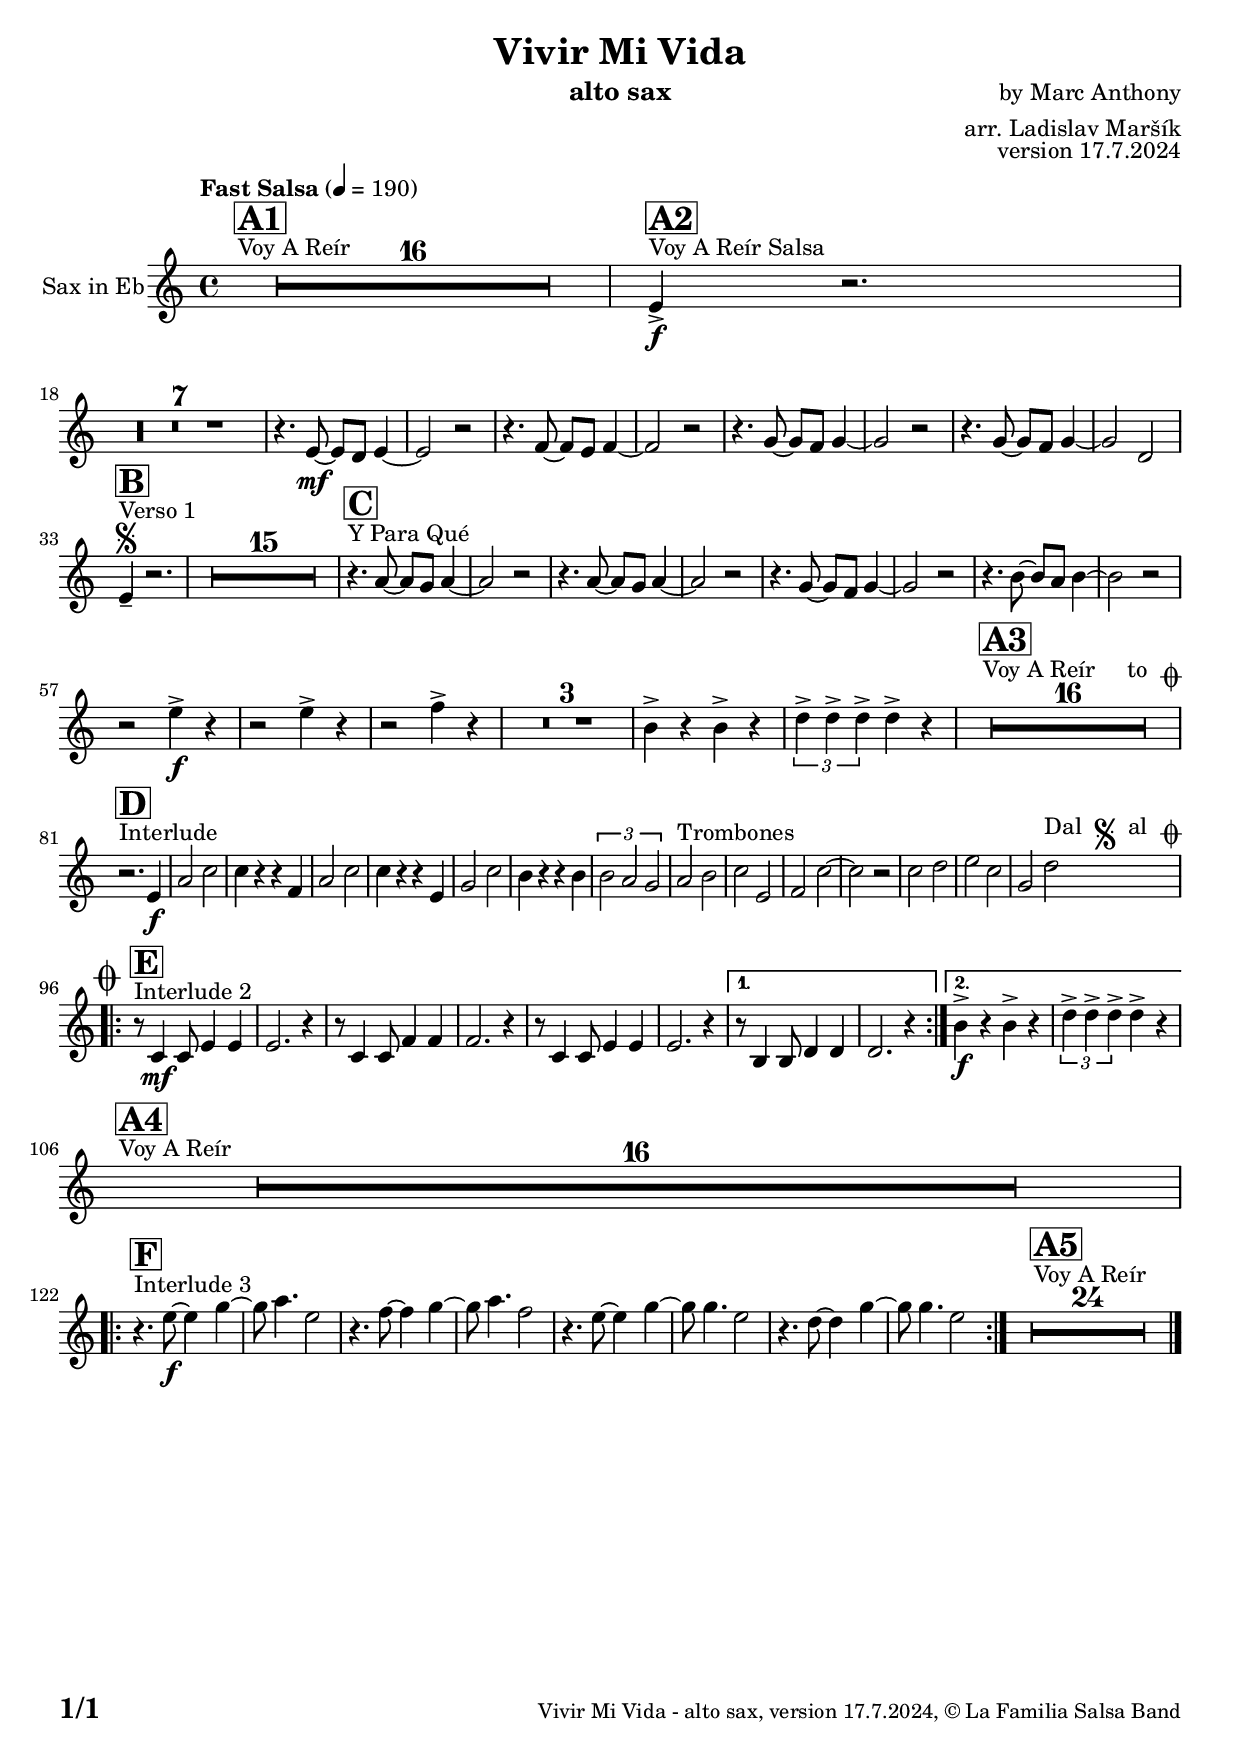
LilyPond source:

\version "2.22.2"

% Sheet revision 2022_09

\header {
  title = "Vivir Mi Vida"
  instrument = "alto sax"
  composer = "by Marc Anthony"
  arranger = "arr. Ladislav Maršík"
  opus = "version 17.7.2024"
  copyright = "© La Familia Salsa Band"
}

inst =
#(define-music-function
  (string)
  (string?)
  #{ <>^\markup \abs-fontsize #16 \bold \box #string #})

makePercent = #(define-music-function (note) (ly:music?)
                 (make-music 'PercentEvent 'length (ly:music-length note)))

#(define (test-stencil grob text)
   (let* ((orig (ly:grob-original grob))
          (siblings (ly:spanner-broken-into orig)) ; have we been split?
          (refp (ly:grob-system grob))
          (left-bound (ly:spanner-bound grob LEFT))
          (right-bound (ly:spanner-bound grob RIGHT))
          (elts-L (ly:grob-array->list (ly:grob-object left-bound 'elements)))
          (elts-R (ly:grob-array->list (ly:grob-object right-bound 'elements)))
          (break-alignment-L
           (filter
            (lambda (elt) (grob::has-interface elt 'break-alignment-interface))
            elts-L))
          (break-alignment-R
           (filter
            (lambda (elt) (grob::has-interface elt 'break-alignment-interface))
            elts-R))
          (break-alignment-L-ext (ly:grob-extent (car break-alignment-L) refp X))
          (break-alignment-R-ext (ly:grob-extent (car break-alignment-R) refp X))
          (num
           (markup text))
          (num
           (if (or (null? siblings)
                   (eq? grob (car siblings)))
               num
               (make-parenthesize-markup num)))
          (num (grob-interpret-markup grob num))
          (num-stil-ext-X (ly:stencil-extent num X))
          (num-stil-ext-Y (ly:stencil-extent num Y))
          (num (ly:stencil-aligned-to num X CENTER))
          (num
           (ly:stencil-translate-axis
            num
            (+ (interval-length break-alignment-L-ext)
               (* 0.5
                  (- (car break-alignment-R-ext)
                     (cdr break-alignment-L-ext))))
            X))
          (bracket-L
           (markup
            #:path
            0.1 ; line-thickness
            `((moveto 0.5 ,(* 0.5 (interval-length num-stil-ext-Y)))
              (lineto ,(* 0.5
                          (- (car break-alignment-R-ext)
                             (cdr break-alignment-L-ext)
                             (interval-length num-stil-ext-X)))
                      ,(* 0.5 (interval-length num-stil-ext-Y)))
              (closepath)
              (rlineto 0.0
                       ,(if (or (null? siblings) (eq? grob (car siblings)))
                            -1.0 0.0)))))
          (bracket-R
           (markup
            #:path
            0.1
            `((moveto ,(* 0.5
                          (- (car break-alignment-R-ext)
                             (cdr break-alignment-L-ext)
                             (interval-length num-stil-ext-X)))
                      ,(* 0.5 (interval-length num-stil-ext-Y)))
              (lineto 0.5
                      ,(* 0.5 (interval-length num-stil-ext-Y)))
              (closepath)
              (rlineto 0.0
                       ,(if (or (null? siblings) (eq? grob (last siblings)))
                            -1.0 0.0)))))
          (bracket-L (grob-interpret-markup grob bracket-L))
          (bracket-R (grob-interpret-markup grob bracket-R))
          (num (ly:stencil-combine-at-edge num X LEFT bracket-L 0.4))
          (num (ly:stencil-combine-at-edge num X RIGHT bracket-R 0.4)))
     num))

#(define-public (Measure_attached_spanner_engraver context)
   (let ((span '())
         (finished '())
         (event-start '())
         (event-stop '()))
     (make-engraver
      (listeners ((measure-counter-event engraver event)
                  (if (= START (ly:event-property event 'span-direction))
                      (set! event-start event)
                      (set! event-stop event))))
      ((process-music trans)
       (if (ly:stream-event? event-stop)
           (if (null? span)
               (ly:warning "You're trying to end a measure-attached spanner but you haven't started one.")
               (begin (set! finished span)
                 (ly:engraver-announce-end-grob trans finished event-start)
                 (set! span '())
                 (set! event-stop '()))))
       (if (ly:stream-event? event-start)
           (begin (set! span (ly:engraver-make-grob trans 'MeasureCounter event-start))
             (set! event-start '()))))
      ((stop-translation-timestep trans)
       (if (and (ly:spanner? span)
                (null? (ly:spanner-bound span LEFT))
                (moment<=? (ly:context-property context 'measurePosition) ZERO-MOMENT))
           (ly:spanner-set-bound! span LEFT
                                  (ly:context-property context 'currentCommandColumn)))
       (if (and (ly:spanner? finished)
                (moment<=? (ly:context-property context 'measurePosition) ZERO-MOMENT))
           (begin
            (if (null? (ly:spanner-bound finished RIGHT))
                (ly:spanner-set-bound! finished RIGHT
                                       (ly:context-property context 'currentCommandColumn)))
            (set! finished '())
            (set! event-start '())
            (set! event-stop '()))))
      ((finalize trans)
       (if (ly:spanner? finished)
           (begin
            (if (null? (ly:spanner-bound finished RIGHT))
                (set! (ly:spanner-bound finished RIGHT)
                      (ly:context-property context 'currentCommandColumn)))
            (set! finished '())))
       (if (ly:spanner? span)
           (begin
            (ly:warning "I think there's a dangling measure-attached spanner :-(")
            (ly:grob-suicide! span)
            (set! span '())))))))

\layout {
  \context {
    \Staff
    \consists #Measure_attached_spanner_engraver
    \override MeasureCounter.font-encoding = #'latin1
    \override MeasureCounter.font-size = 0
    \override MeasureCounter.outside-staff-padding = 2
    \override MeasureCounter.outside-staff-horizontal-padding = #0
  }
}

repeatBracket = #(define-music-function
                  (parser location N note)
                  (number? ly:music?)
                  #{
                    \override Staff.MeasureCounter.stencil =
                    #(lambda (grob) (test-stencil grob #{ #(string-append(number->string N) "x") #} ))
                    \startMeasureCount
                    \repeat volta #N { $note }
                    \stopMeasureCount
                  #}
                  )

Sax = \new Voice
%\transpose c e % Ivar transposition c g, + c a' = c e
\transpose c a
\relative c {
  \set Staff.instrumentName = \markup {
    \center-align { "Sax in Eb" }
  }
  \set Staff.midiInstrument = "alto sax"
  \set Staff.midiMaximumVolume = #0.9

  \key c \minor
  \time 4/4
  \tempo "Fast Salsa" 4 = 190
  
  s1*0 ^\markup { "Voy A Reír" }
     \inst "A1"
  R1*16 
  
    s1*0 ^\markup { "Voy A Reír Salsa" }
   \inst "A2"
   g'4 \accent \f r2. | \break
   R1*7 
  
    r4. g8 \mf ~ g f g4 ~ |
  g2 r2 |
  r4. as8 ~ as g as4 ~ |
  as2 r2 |
  r4. bes8 ~ bes as bes4 ~ |
  bes2 r2 |
  r4. bes8 ~ bes as bes4 ~ |
  bes2 f2 | \break
  
   s1*0 ^\markup { "Verso 1" }
   \inst "B"
    \segno
   g4 -- r2. |
     R1*15
     
   s1*0 ^\markup { "Y Para Qué" }
   \inst "C"
  
  r4. c8 ~ c bes c4 ~ |
  c2 r2 |
  r4. c8 ~ c bes c4 ~ |
  c2 r2 |
  r4. bes8 ~ bes as bes4 ~ |
  bes2 r2 |
    r4. d8 ~ d c d4 ~ |
  d2 r2 | \break
  
  r2 g4 \accent \f  r |
    r2 g4 \accent  r |
      r2 as4 \accent  r |
  R1*3
  d,4 \accent r d \accent r|
   \tuplet 3/2 { f4 \accent f \accent f \accent } f4 \accent  r  |
  
    s1*0 ^\markup { "Voy A Reír     to " \musicglyph "scripts.coda" }
     \inst "A3"
  R1*16 \break
  
       s1*0 ^\markup { "Interlude" }
     \inst "D"
  
  r2. g,4 \f |
  c2 es |
  es4 r r as, |
  c2 es |
  es4 r r g, |
  bes2 es |
  d4 r r d |
  \tuplet 3/2 { d2 c bes }
  c2 ^\markup { "Trombones" } d |
  es g, |
  as es' ~ |
  es r |
  es f |
  g es |
  bes f'   ^\markup { "Dal " \musicglyph "scripts.segno" " al " \musicglyph "scripts.coda" } |  \break
  
      s1*0 ^\markup { "Interlude 2" }
     \inst "E"
  
    \mark \markup { \musicglyph "scripts.coda" }
    
    \repeat volta 2 {
    r8 es,4 \mf es8 g4 g4 |
    g2. r4 |
        r8 es4 es8 as4 as4 |
    as2. r4 |
            r8 es4 es8 g4 g4 |
    g2. r4 |
    }
    \alternative { 
   {   
          r8 d4 d8 f4 f4 |
    f2. r4 |
}
    {
              d'4 \f \accent r d \accent  r |
    \tuplet 3/2 { f4 \accent f \accent f \accent } f4 \accent r \break
    }
    }
    
        s1*0 ^\markup { "Voy A Reír" }
     \inst "A4"
  R1*16 \break
  
        s1*0 ^\markup { "Interlude 3" }
     \inst "F"
  \repeat volta 2 {
  r4. g8 \f ~ g4 bes ~ |
  bes8 c4. g2 |
    r4. as8 ~ as4 bes ~ |
  bes8 c4. as2 |
      r4. g8 ~ g4 bes ~ |
  bes8 bes4. g2 |
      r4. f8 ~ f4 bes ~ |
  bes8 bes4. g2 |
  }
    
  s1*0 ^\markup { "Voy A Reír" }
     \inst "A5"
  R1*24 
  
  \label #'lastPage
  \bar "|."
}


\score {
  \compressMMRests \new Staff \with {
    \consists "Volta_engraver"
  }
  {
    \Sax
  }
  \layout {
    \context {
      \Score
      \remove "Volta_engraver"
    }
  }
}


\paper {
  system-system-spacing =
  #'((basic-distance . 14)
     (minimum-distance . 10)
     (padding . 1)
     (stretchability . 60))
  between-system-padding = #2
  bottom-margin = 5\mm

  print-first-page-number = ##t
  oddHeaderMarkup = \markup \fill-line { " " }
  evenHeaderMarkup = \markup \fill-line { " " }
  oddFooterMarkup = \markup {
    \fill-line {
      \bold \fontsize #2
      \concat { \fromproperty #'page:page-number-string "/" \page-ref #'lastPage "0" "?" }

      \fontsize #-1
      \concat { \fromproperty #'header:title " - " \fromproperty #'header:instrument ", " \fromproperty #'header:opus ", " \fromproperty #'header:copyright }
    }
  }
  evenFooterMarkup = \markup {
    \fill-line {
      \fontsize #-1
      \concat { \fromproperty #'header:title " - " \fromproperty #'header:instrument ", " \fromproperty #'header:opus ", " \fromproperty #'header:copyright }

      \bold \fontsize #2
      \concat { \fromproperty #'page:page-number-string "/" \page-ref #'lastPage "0" "?" }
    }
  }
}